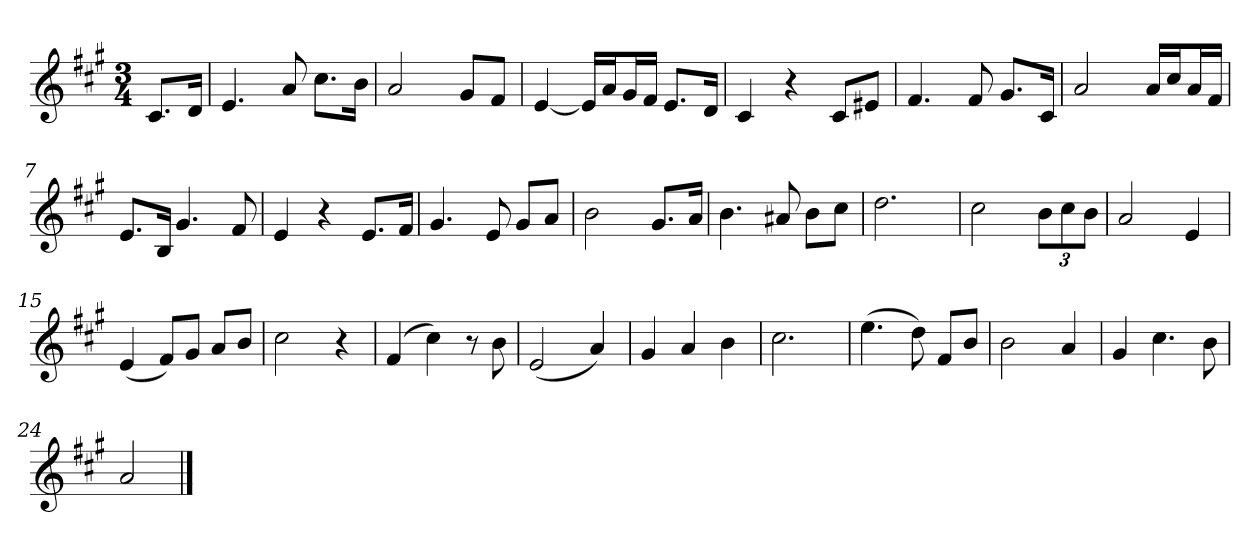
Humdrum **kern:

**kern
*part1
*staff1
*clefG2
*k[f#c#g#]
*A:
*M3/4
*MM120
=
8.c#/L
16d/Jk
=1
4.e
8a
8.cc#\L
16b\Jk
=2
2a
8g#/L
8f#/J
=3
[4e
16e/LL]
16a/J
16g#/L
16f#/JJ
8.e/L
16d/Jk
=4
4c#
4r
8c#/L
8e#X/J
=5
4.f#
8f#
8.g#/L
16c#/Jk
=6
2a
16a/LL
16cc#/J
16a/L
16f#/JJ
=7
8.e/L
16B/Jk
4.g#
8f#
=8
4e
4r
8.e/L
16f#/Jk
=9
4.g#
8e
8g#/L
8a/J
=10
2b
8.g#/L
16a/Jk
=11
4.b
8a#X
8b\L
8cc#\J
=12
2.dd
=13
2cc#
12b\L
12cc#\
12b\J
=14
2a
4e
=15
(4e
8f#/L)
8g#/J
8a/L
8b/J
=16
2cc#
4r
=17
(4f#
4cc#)
8r
8b
=18
(2e
4a)
=19
4g#
4a
4b
=20
2.cc#
=21
(4.ee
8dd)
8f#/L
8b/J
=22
2b
4a
=23
4g#
4.cc#
8b
=24
2a
==
*-
